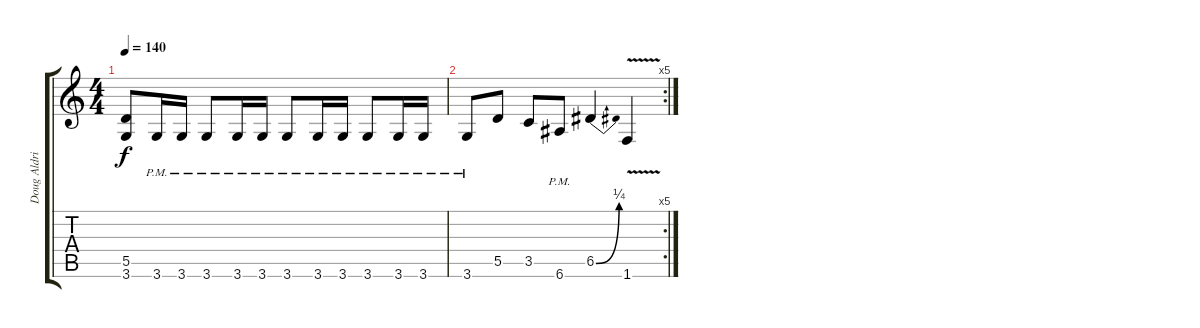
\track ("Doug Aldrich" "Doug Aldri") {instrument distortionguitar}
\staff {score tabs}
\tuning (E4 B3 G3 D3 A2 E2) {hide}
\ts (4 4)
\tempo 140
\clef g2
\ks c
(5.5 3.6).8{dy f} 3.6{pm}.16 3.6{pm}.16 3.6{pm}.8 3.6{pm}.16 3.6{pm}.16 3.6{pm}.8 3.6{pm}.16 3.6{pm}.16 3.6{pm}.8 3.6{pm}.16 3.6{pm}.16 |
\rc 5
3.6{pm}.8 5.5.8 3.5.8 6.6{pm}.8 6.5{be (bend 0 0 60 1)}.4 1.6{v}.4
